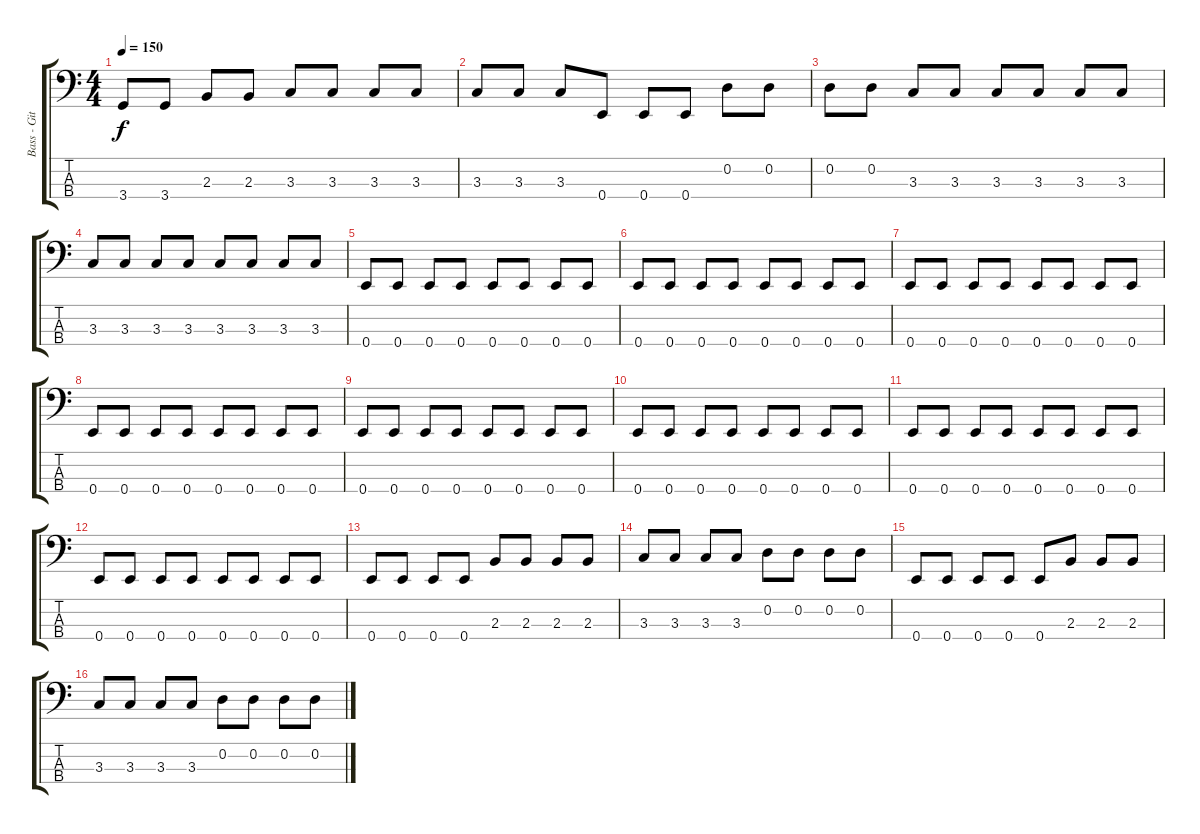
\track ("Bass - Gitarre" "Bass - Git") {instrument electricbasspick}
\staff {score tabs}
\tuning (G2 D2 A1 E1) {hide}
\ts (4 4)
\tempo 150
\clef f4
\ks c
3.4.8{dy f} 3.4.8 2.3.8 2.3.8 3.3.8 3.3.8 3.3.8 3.3.8 |
3.3.8 3.3.8 3.3.8 0.4.8 0.4.8 0.4.8 0.2.8 0.2.8 |
0.2.8 0.2.8 3.3.8 3.3.8 3.3.8 3.3.8 3.3.8 3.3.8 |
3.3.8 3.3.8 3.3.8 3.3.8 3.3.8 3.3.8 3.3.8 3.3.8 |
0.4.8 0.4.8 0.4.8 0.4.8 0.4.8 0.4.8 0.4.8 0.4.8 |
0.4.8 0.4.8 0.4.8 0.4.8 0.4.8 0.4.8 0.4.8 0.4.8 |
0.4.8 0.4.8 0.4.8 0.4.8 0.4.8 0.4.8 0.4.8 0.4.8 |
0.4.8 0.4.8 0.4.8 0.4.8 0.4.8 0.4.8 0.4.8 0.4.8 |
0.4.8 0.4.8 0.4.8 0.4.8 0.4.8 0.4.8 0.4.8 0.4.8 |
0.4.8 0.4.8 0.4.8 0.4.8 0.4.8 0.4.8 0.4.8 0.4.8 |
0.4.8 0.4.8 0.4.8 0.4.8 0.4.8 0.4.8 0.4.8 0.4.8 |
0.4.8 0.4.8 0.4.8 0.4.8 0.4.8 0.4.8 0.4.8 0.4.8 |
0.4.8 0.4.8 0.4.8 0.4.8 2.3.8 2.3.8 2.3.8 2.3.8 |
3.3.8 3.3.8 3.3.8 3.3.8 0.2.8 0.2.8 0.2.8 0.2.8 |
0.4.8 0.4.8 0.4.8 0.4.8 0.4.8 2.3.8 2.3.8 2.3.8 |
3.3.8 3.3.8 3.3.8 3.3.8 0.2.8 0.2.8 0.2.8 0.2.8
